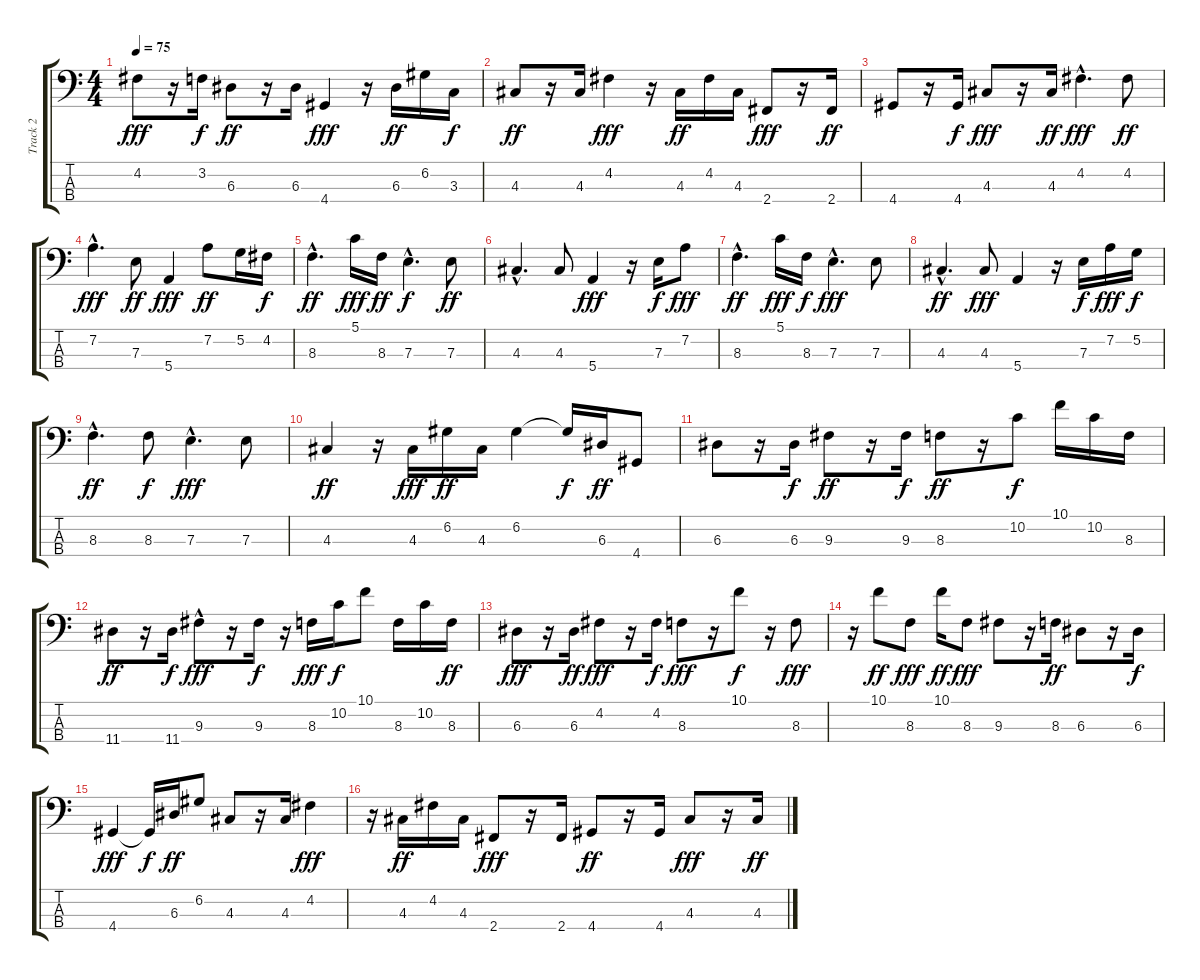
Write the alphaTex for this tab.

\track ("Track 2" "Track 2") {instrument electricbassfinger}
\staff {score tabs}
\tuning (G2 D2 A1 E1) {hide}
\ts (4 4)
\tempo 75
\clef f4
\ks c
4.2.8{dy fff} r.16 3.2.16{dy f} 6.3.8{dy ff} r.16 6.3.16 4.4.4{dy fff} r.16 6.3.16{dy ff} 6.2.16 3.3.16{dy f} |
4.3.8{dy ff} r.16 4.3.16 4.2.4{dy fff} r.16 4.3.16{dy ff} 4.2.16 4.3.16 2.4.8{dy fff} r.16 2.4.16{dy ff} |
4.4.8 r.16 4.4.16{dy f} 4.3.8{dy fff} r.16 4.3.16{dy ff} 4.2{hac}.4{d dy fff} 4.2.8{dy ff} |
7.2{hac}.4{d dy fff} 7.3.8{dy ff} 5.4.4{dy fff} 7.2.8{dy ff} 5.2.16 4.2.16{dy f} |
8.3{hac}.4{d dy ff} 5.1.16{dy fff} 8.3.16{dy ff} 7.3{hac}.4{d dy f} 7.3.8{dy ff} |
4.3{hac}.4{d} 4.3.8 5.4.4{dy fff} r.16 7.3.16{dy f} 7.2.8{dy fff} |
8.3{hac}.4{d dy ff} 5.1.16{dy fff} 8.3.16{dy f} 7.3{hac}.4{d dy fff} 7.3.8 |
4.3{hac}.4{d dy ff} 4.3.8{dy fff} 5.4.4 r.16 7.3.16{dy f} 7.2.16{dy fff} 5.2.16{dy f} |
8.3{hac}.4{d dy ff} 8.3.8{dy f} 7.3{hac}.4{d dy fff} 7.3.8 |
4.3.4{dy ff} r.16 4.3.16{dy fff} 6.2.16{dy ff} 4.3.16 6.2.4 6.2{t}.16{dy f} 6.3.16{dy ff} 4.4.8 |
6.3.8 r.16 6.3.16{dy f} 9.3.8{dy ff} r.16 9.3.16{dy f} 8.3.8{dy ff} r.16 10.2.8{dy f} 10.1.16 10.2.16 8.3.16 |
11.4.8{dy ff} r.16 11.4.16{dy f} 9.3{hac}.8{dy fff} r.16 9.3.16{dy f} r.16 8.3.16{dy fff} 10.2.16{dy f} 10.1.8 8.3.16 10.2.16 8.3.16{dy ff} |
6.3.8{dy fff} r.16 6.3.16{dy ff} 4.2.8{dy fff} r.16 4.2.16{dy f} 8.3.8{dy fff} r.16 10.1.8{dy f} r.16 8.3.8{dy fff} |
r.16 10.1.8{dy ff} 8.3.8{dy fff} 10.1.16{dy ff} 8.3.8{dy fff} 9.3.8 r.16 8.3.16{dy ff} 6.3.8 r.16 6.3.16{dy f} |
4.4.4{dy fff} 4.4{t}.16{dy f} 6.3.16{dy ff} 6.2.8 4.3.8 r.16 4.3.16 4.2.4{dy fff} |
r.16 4.3.16{dy ff} 4.2.16 4.3.16 2.4.8{dy fff} r.16 2.4.16 4.4.8{dy ff} r.16 4.4.16 4.3.8{dy fff} r.16 4.3.16{dy ff}
